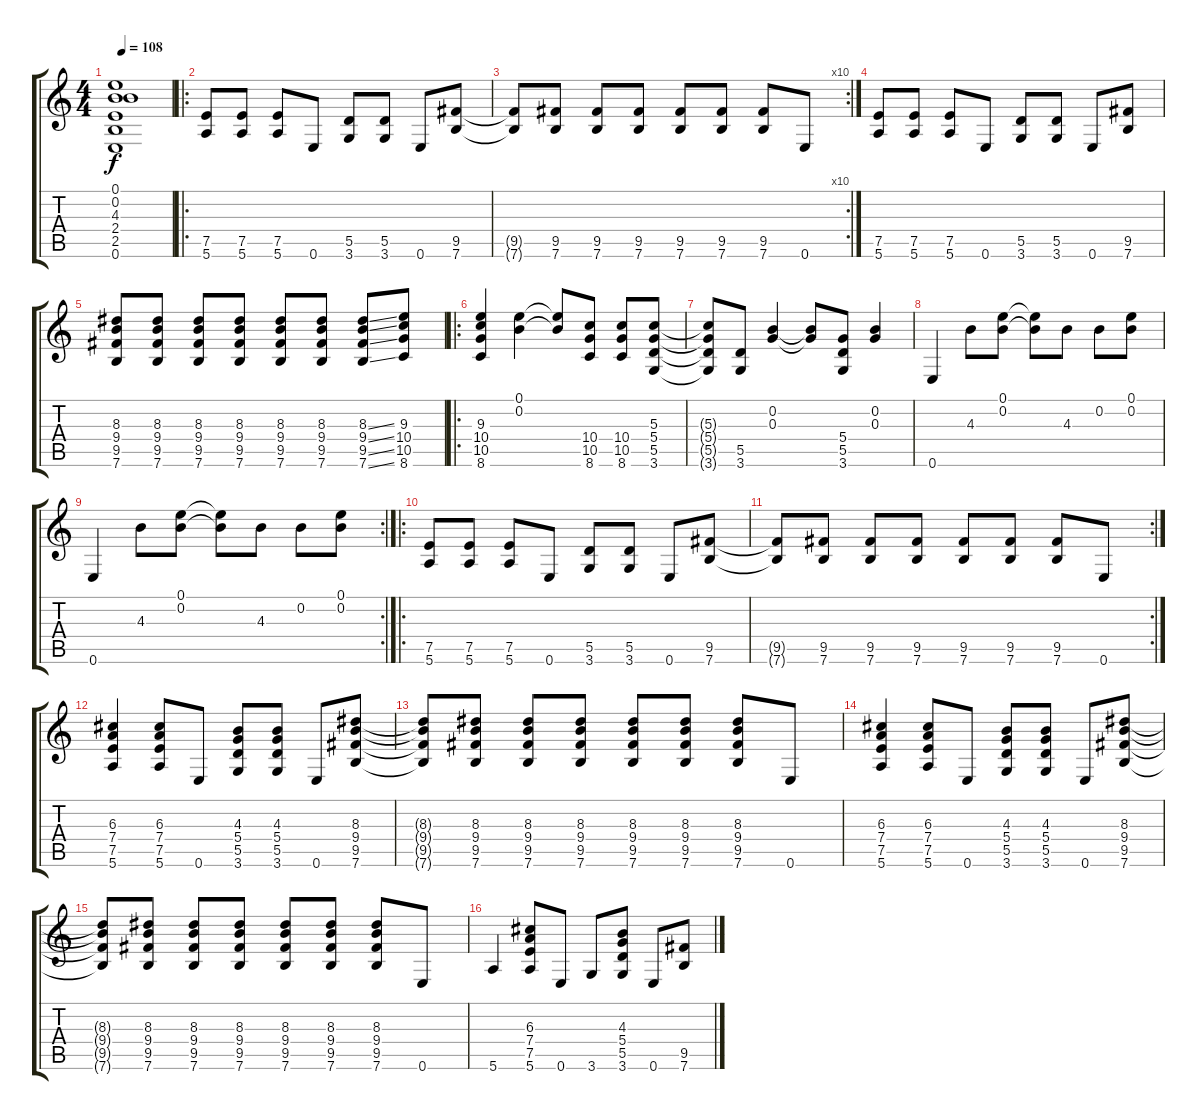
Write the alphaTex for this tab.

\track "" {instrument acousticguitarnylon}
\staff {score tabs}
\tuning (E4 B3 G3 D3 A2 E2) {hide}
\ts (4 4)
\tempo 108
\clef g2
\ks c
(0.1{t} 0.2{t} 4.3{t} 2.4{t} 2.5{t} 0.6{t}).1{dy f} |
\ro
(7.5 5.6).8 (7.5 5.6).8 (7.5 5.6).8 0.6.8 (5.5 3.6).8 (5.5 3.6).8 0.6.8 (9.5 7.6).8 |
\rc 10
(9.5{t} 7.6{t}).8 (9.5 7.6).8 (9.5 7.6).8 (9.5 7.6).8 (9.5 7.6).8 (9.5 7.6).8 (9.5 7.6).8 0.6.8 |
(7.5 5.6).8 (7.5 5.6).8 (7.5 5.6).8 0.6.8 (5.5 3.6).8 (5.5 3.6).8 0.6.8 (9.5 7.6).8 |
(8.3 9.4 9.5 7.6).8 (8.3 9.4 9.5 7.6).8 (8.3 9.4 9.5 7.6).8 (8.3 9.4 9.5 7.6).8 (8.3 9.4 9.5 7.6).8 (8.3 9.4 9.5 7.6).8 (8.3{ss} 9.4{ss} 9.5{ss} 7.6{ss}).8 (9.3 10.4 10.5 8.6).8 |
\ro
(9.3 10.4 10.5 8.6).4 (0.1 0.2).4 (0.1{t} 0.2{t}).8 (10.4 10.5 8.6).8 (10.4 10.5 8.6).8 (5.3 5.4 5.5 3.6).8 |
(5.3{t} 5.4{t} 5.5{t} 3.6{t}).8 (5.5 3.6).8 (0.2 0.3).4 (0.2{t} 0.3{t}).8 (5.4 5.5 3.6).8 (0.2 0.3).4 |
0.6.4 4.3.8 (0.1 0.2).8 (0.1{t} 0.2{t}).8 4.3.8 0.2.8 (0.1 0.2).8 |
\rc 2
0.6.4 4.3.8 (0.1 0.2).8 (0.1{t} 0.2{t}).8 4.3.8 0.2.8 (0.1 0.2).8 |
\ro
(7.5 5.6).8 (7.5 5.6).8 (7.5 5.6).8 0.6.8 (5.5 3.6).8 (5.5 3.6).8 0.6.8 (9.5 7.6).8 |
\rc 2
(9.5{t} 7.6{t}).8 (9.5 7.6).8 (9.5 7.6).8 (9.5 7.6).8 (9.5 7.6).8 (9.5 7.6).8 (9.5 7.6).8 0.6.8 |
(6.3 7.4 7.5 5.6).4 (6.3 7.4 7.5 5.6).8 0.6.8 (4.3 5.4 5.5 3.6).8 (4.3 5.4 5.5 3.6).8 0.6.8 (8.3 9.4 9.5 7.6).8 |
(8.3{t} 9.4{t} 9.5{t} 7.6{t}).8 (8.3 9.4 9.5 7.6).8 (8.3 9.4 9.5 7.6).8 (8.3 9.4 9.5 7.6).8 (8.3 9.4 9.5 7.6).8 (8.3 9.4 9.5 7.6).8 (8.3 9.4 9.5 7.6).8 0.6.8 |
(6.3 7.4 7.5 5.6).4 (6.3 7.4 7.5 5.6).8 0.6.8 (4.3 5.4 5.5 3.6).8 (4.3 5.4 5.5 3.6).8 0.6.8 (8.3 9.4 9.5 7.6).8 |
(8.3{t} 9.4{t} 9.5{t} 7.6{t}).8 (8.3 9.4 9.5 7.6).8 (8.3 9.4 9.5 7.6).8 (8.3 9.4 9.5 7.6).8 (8.3 9.4 9.5 7.6).8 (8.3 9.4 9.5 7.6).8 (8.3 9.4 9.5 7.6).8 0.6.8 |
5.6.4 (6.3 7.4 7.5 5.6).8 0.6.8 3.6.8 (4.3 5.4 5.5 3.6).8 0.6.8 (9.5 7.6).8
